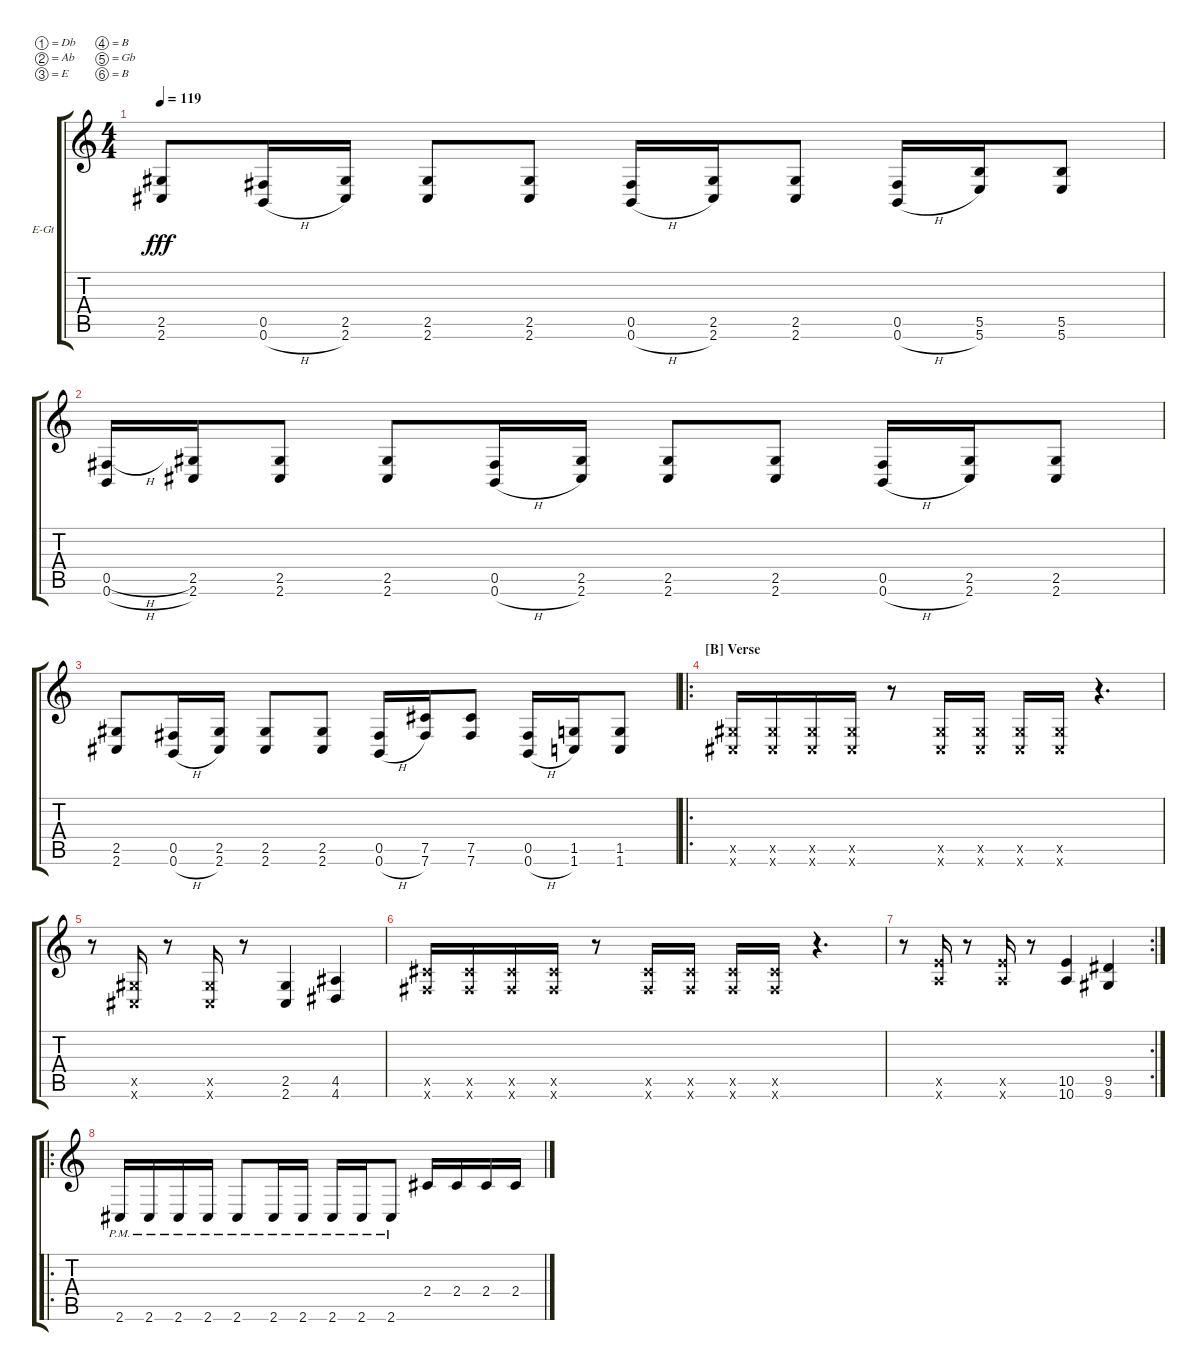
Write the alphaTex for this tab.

\defaultSystemsLayout 4
\bracketExtendMode groupsimilarinstruments
\firstSystemTrackNameOrientation horizontal
\otherSystemsTrackNameOrientation horizontal
\track ("Guitar 1_dist" "E-Gt") {instrument overdrivenguitar}
\staff {score tabs}
\tuning (Db4 Ab3 E3 B2 Gb2 B1)
\ts (4 4)
\tempo 119
\clef g2
\ks c
(2.6 2.5).8{dy fff} (0.6{h} 0.5).16 (2.6 2.5).16 (2.6 2.5).8 (2.6 2.5).8 (0.6{h} 0.5).16 (2.6 2.5).16 (2.6 2.5).8 (0.6{h} 0.5).16 (5.6 5.5).16 (5.6 5.5).8 |
(0.6{h} 0.5{h}).16 (2.6 2.5).16 (2.6 2.5).8 (2.6 2.5).8 (0.6{h} 0.5).16 (2.6 2.5).16 (2.6 2.5).8 (2.6 2.5).8 (0.6{h} 0.5).16 (2.6 2.5).16 (2.6 2.5).8 |
(2.6 2.5).8 (0.6{h} 0.5).16 (2.6 2.5).16 (2.6 2.5).8 (2.6 2.5).8 (0.6{h} 0.5).16 (7.6 7.5).16 (7.6 7.5).8 (0.6{h} 0.5).16 (1.6 1.5).16 (1.6 1.5).8 |
\ro
\section ("B" "Verse")
(2.6{x} 2.5{x}).16 (2.6{x} 2.5{x}).16 (2.6{x} 2.5{x}).16 (2.6{x} 2.5{x}).16 r.8 (2.6{x} 2.5{x}).16 (2.6{x} 2.5{x}).16 (2.6{x} 2.5{x}).16 (2.6{x} 2.5{x}).16 r.4{d} |
r.8 (2.6{x} 2.5{x}).16 r.8 (2.6{x} 2.5{x}).16 r.8 (2.6 2.5).4 (4.6 4.5).4 |
(7.6{x} 7.5{x}).16 (7.6{x} 7.5{x}).16 (7.6{x} 7.5{x}).16 (7.6{x} 7.5{x}).16 r.8 (7.6{x} 7.5{x}).16 (7.6{x} 7.5{x}).16 (7.6{x} 7.5{x}).16 (7.6{x} 7.5{x}).16 r.4{d} |
\rc 2
r.8 (10.6{x} 10.5{x}).16 r.8 (10.6{x} 10.5{x}).16 r.8 (10.6 10.5).4 (9.6 9.5).4 |
\ro
2.6{pm}.16 2.6{pm}.16 2.6{pm}.16 2.6{pm}.16 2.6{pm}.8 2.6{pm}.16 2.6{pm}.16 2.6{pm}.16 2.6{pm}.16 2.6{pm}.8 2.4.16 2.4.16 2.4.16 2.4.16
